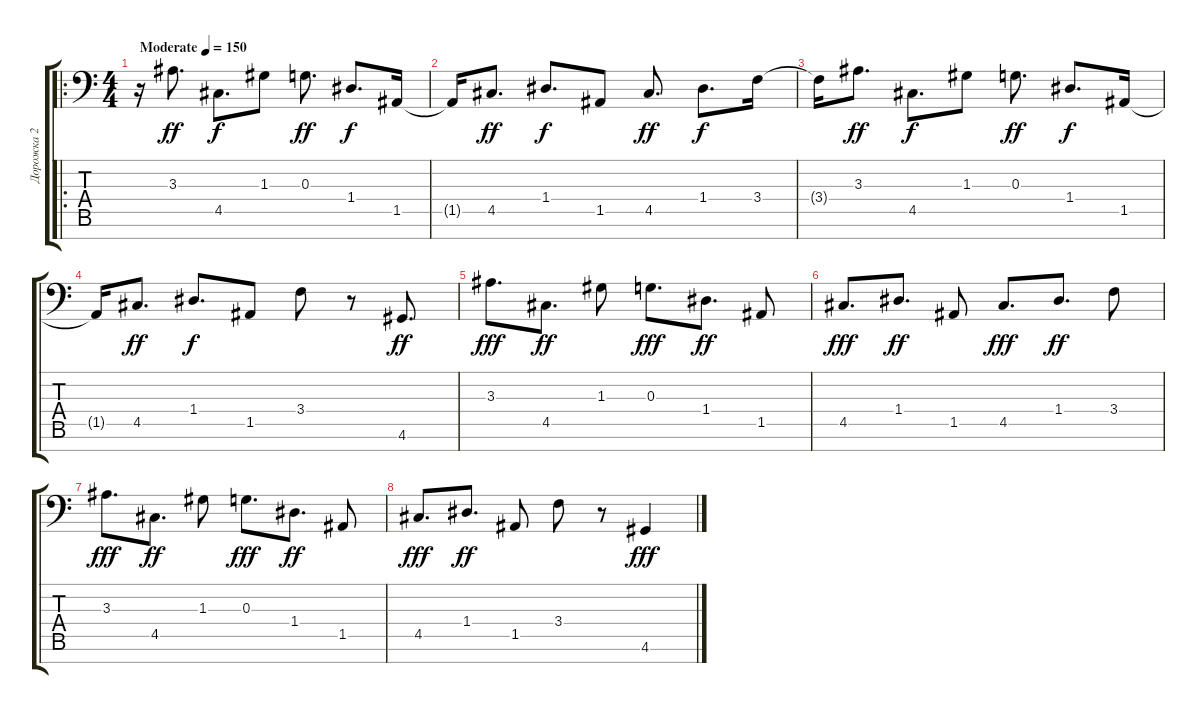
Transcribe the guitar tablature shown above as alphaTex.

\track ("Дорожка 2" "Дорожка 2") {instrument lead1square}
\staff {score tabs}
\tuning (E4 B3 G3 D3 A2 E2 Bb1) {hide}
\ro
\ts (4 4)
\tempo (150 "Moderate")
\clef f4
\ks c
r.16{dy ff instrument lead1square} 3.3.8{d} 4.5.8{d dy f} 1.3.8 0.3.8{d dy ff} 1.4.8{d dy f} 1.5.16 |
1.5{t}.16 4.5.8{d dy ff} 1.4.8{d dy f} 1.5.8 4.5.8{d dy ff} 1.4.8{d dy f} 3.4.16 |
3.4{t}.16 3.3.8{d dy ff} 4.5.8{d dy f} 1.3.8 0.3.8{d dy ff} 1.4.8{d dy f} 1.5.16 |
1.5{t}.16 4.5.8{d dy ff} 1.4.8{d dy f} 1.5.8 3.4.8 r.8 4.6.8{d dy ff} |
3.3.8{d dy fff} 4.5.8{d dy ff} 1.3.8 0.3.8{d dy fff} 1.4.8{d dy ff} 1.5.8 |
4.5.8{d dy fff} 1.4.8{d dy ff} 1.5.8 4.5.8{d dy fff} 1.4.8{d dy ff} 3.4.8 |
3.3.8{d dy fff} 4.5.8{d dy ff} 1.3.8 0.3.8{d dy fff} 1.4.8{d dy ff} 1.5.8 |
4.5.8{d dy fff} 1.4.8{d dy ff} 1.5.8 3.4.8 r.8 4.6.4{dy fff}
